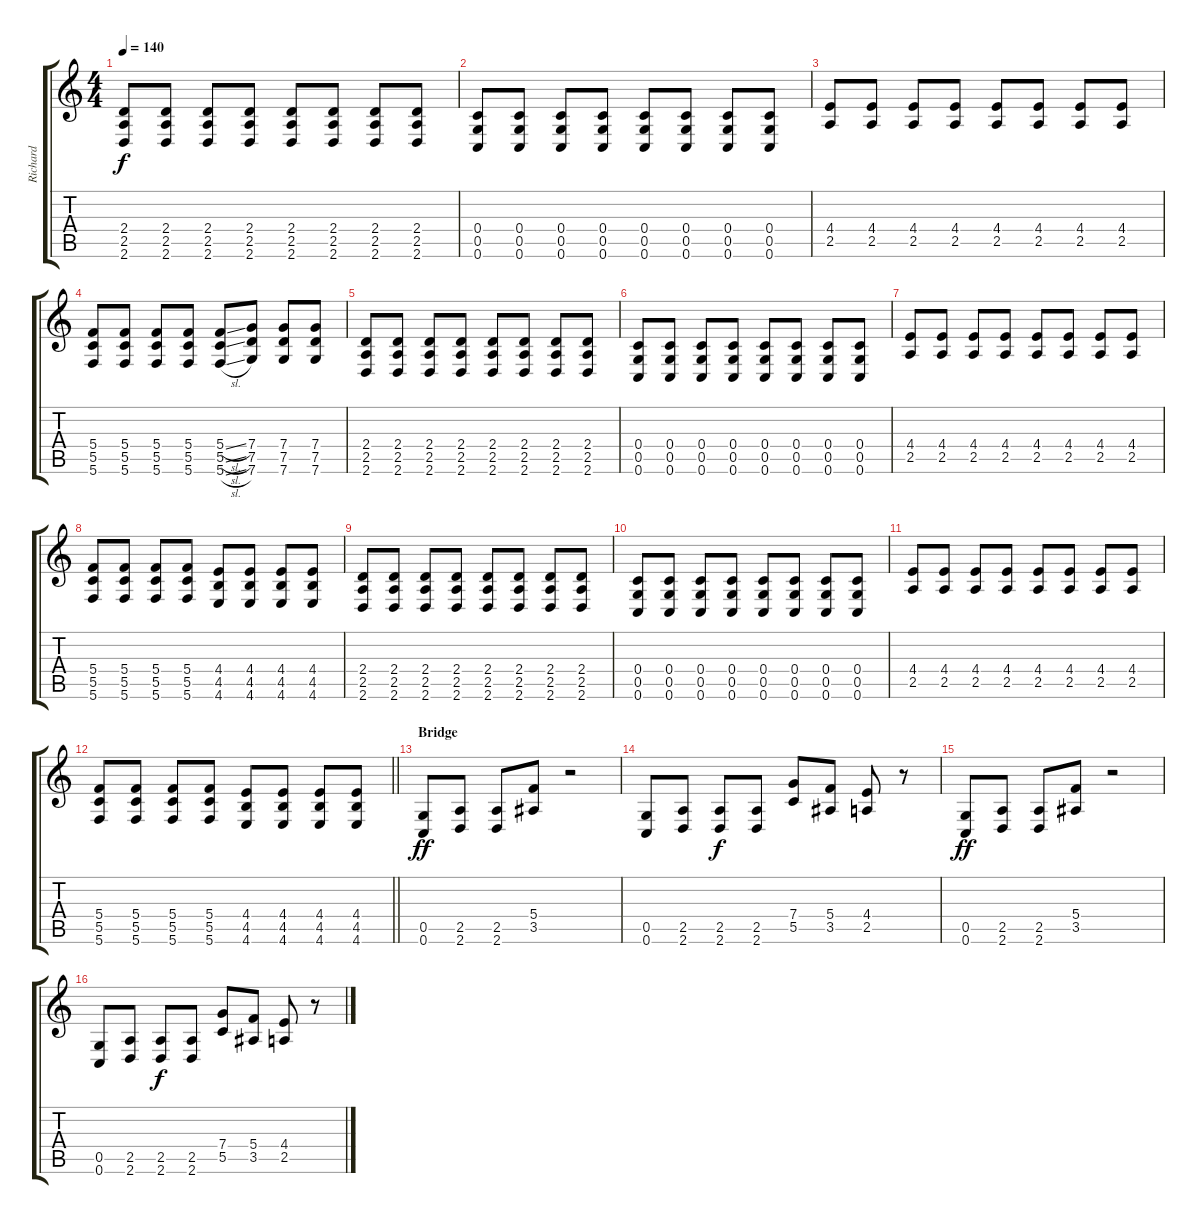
\track ("Richard" "Richard") {instrument distortionguitar}
\staff {score tabs}
\tuning (D4 A3 F3 C3 G2 C2) {hide}
\ts (4 4)
\tempo 140
\clef g2
\ks c
(2.4 2.5 2.6).8{dy f} (2.4 2.5 2.6).8 (2.4 2.5 2.6).8 (2.4 2.5 2.6).8 (2.4 2.5 2.6).8 (2.4 2.5 2.6).8 (2.4 2.5 2.6).8 (2.4 2.5 2.6).8 |
(0.4 0.5 0.6).8 (0.4 0.5 0.6).8 (0.4 0.5 0.6).8 (0.4 0.5 0.6).8 (0.4 0.5 0.6).8 (0.4 0.5 0.6).8 (0.4 0.5 0.6).8 (0.4 0.5 0.6).8 |
(4.4 2.5).8 (4.4 2.5).8 (4.4 2.5).8 (4.4 2.5).8 (4.4 2.5).8 (4.4 2.5).8 (4.4 2.5).8 (4.4 2.5).8 |
(5.4 5.5 5.6).8 (5.4 5.5 5.6).8 (5.4 5.5 5.6).8 (5.4 5.5 5.6).8 (5.4{sl} 5.5{sl} 5.6{sl}).8 (7.4 7.5 7.6).8 (7.4 7.5 7.6).8 (7.4 7.5 7.6).8 |
(2.4 2.5 2.6).8 (2.4 2.5 2.6).8 (2.4 2.5 2.6).8 (2.4 2.5 2.6).8 (2.4 2.5 2.6).8 (2.4 2.5 2.6).8 (2.4 2.5 2.6).8 (2.4 2.5 2.6).8 |
(0.4 0.5 0.6).8 (0.4 0.5 0.6).8 (0.4 0.5 0.6).8 (0.4 0.5 0.6).8 (0.4 0.5 0.6).8 (0.4 0.5 0.6).8 (0.4 0.5 0.6).8 (0.4 0.5 0.6).8 |
(4.4 2.5).8 (4.4 2.5).8 (4.4 2.5).8 (4.4 2.5).8 (4.4 2.5).8 (4.4 2.5).8 (4.4 2.5).8 (4.4 2.5).8 |
(5.4 5.5 5.6).8 (5.4 5.5 5.6).8 (5.4 5.5 5.6).8 (5.4 5.5 5.6).8 (4.4 4.5 4.6).8 (4.4 4.5 4.6).8 (4.4 4.5 4.6).8 (4.4 4.5 4.6).8 |
(2.4 2.5 2.6).8 (2.4 2.5 2.6).8 (2.4 2.5 2.6).8 (2.4 2.5 2.6).8 (2.4 2.5 2.6).8 (2.4 2.5 2.6).8 (2.4 2.5 2.6).8 (2.4 2.5 2.6).8 |
(0.4 0.5 0.6).8 (0.4 0.5 0.6).8 (0.4 0.5 0.6).8 (0.4 0.5 0.6).8 (0.4 0.5 0.6).8 (0.4 0.5 0.6).8 (0.4 0.5 0.6).8 (0.4 0.5 0.6).8 |
(4.4 2.5).8 (4.4 2.5).8 (4.4 2.5).8 (4.4 2.5).8 (4.4 2.5).8 (4.4 2.5).8 (4.4 2.5).8 (4.4 2.5).8 |
\barLineRight lightlight
(5.4 5.5 5.6).8 (5.4 5.5 5.6).8 (5.4 5.5 5.6).8 (5.4 5.5 5.6).8 (4.4 4.5 4.6).8 (4.4 4.5 4.6).8 (4.4 4.5 4.6).8 (4.4 4.5 4.6).8 |
\section ("" "Bridge")
(0.5 0.6).8{dy ff} (2.5 2.6).8 (2.5 2.6).8 (5.4 3.5).8 r.2 |
(0.5 0.6).8 (2.5 2.6).8 (2.5 2.6).8{dy f} (2.5 2.6).8 (7.4 5.5).8 (5.4 3.5).8 (4.4 2.5).8 r.8 |
(0.5 0.6).8{dy ff} (2.5 2.6).8 (2.5 2.6).8 (5.4 3.5).8 r.2 |
(0.5 0.6).8 (2.5 2.6).8 (2.5 2.6).8{dy f} (2.5 2.6).8 (7.4 5.5).8 (5.4 3.5).8 (4.4 2.5).8 r.8
